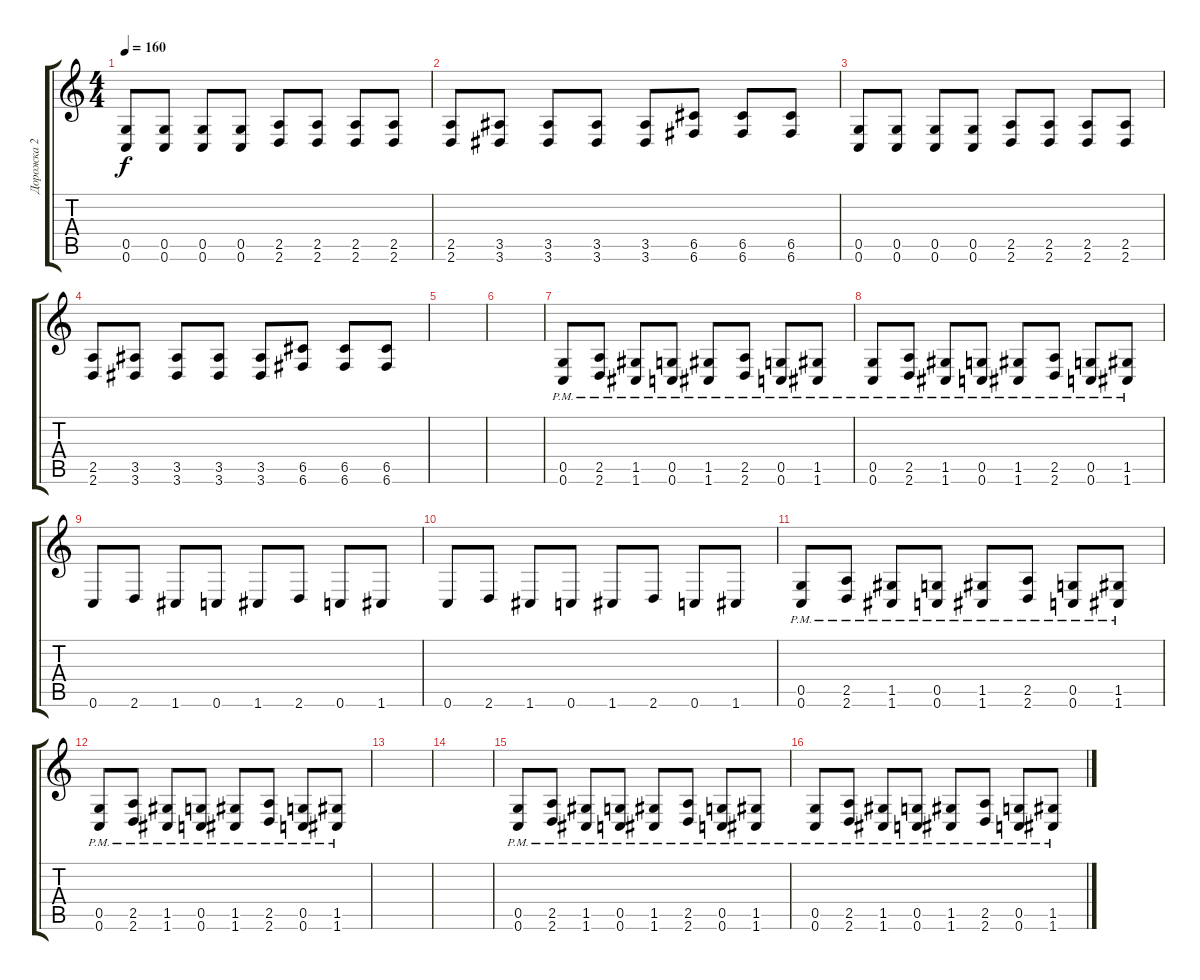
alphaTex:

\track ("Дорожка 2" "Дорожка 2") {instrument distortionguitar}
\staff {score tabs}
\tuning (D4 A3 F3 C3 G2 C2) {hide}
\ts (4 4)
\tempo 160
\clef g2
\ks c
(0.5 0.6).8{dy f} (0.5 0.6).8 (0.5 0.6).8 (0.5 0.6).8 (2.5 2.6).8 (2.5 2.6).8 (2.5 2.6).8 (2.5 2.6).8 |
(2.5 2.6).8 (3.5 3.6).8 (3.5 3.6).8 (3.5 3.6).8 (3.5 3.6).8 (6.5 6.6).8 (6.5 6.6).8 (6.5 6.6).8 |
(0.5 0.6).8 (0.5 0.6).8 (0.5 0.6).8 (0.5 0.6).8 (2.5 2.6).8 (2.5 2.6).8 (2.5 2.6).8 (2.5 2.6).8 |
(2.5 2.6).8 (3.5 3.6).8 (3.5 3.6).8 (3.5 3.6).8 (3.5 3.6).8 (6.5 6.6).8 (6.5 6.6).8 (6.5 6.6).8 |
|
|
(0.5{pm} 0.6{pm}).8 (2.5{pm} 2.6{pm}).8 (1.5{pm} 1.6{pm}).8 (0.5{pm} 0.6{pm}).8 (1.5{pm} 1.6{pm}).8 (2.5{pm} 2.6{pm}).8 (0.5{pm} 0.6{pm}).8 (1.5{pm} 1.6{pm}).8 |
(0.5{pm} 0.6{pm}).8 (2.5{pm} 2.6{pm}).8 (1.5{pm} 1.6{pm}).8 (0.5{pm} 0.6{pm}).8 (1.5{pm} 1.6{pm}).8 (2.5{pm} 2.6{pm}).8 (0.5{pm} 0.6{pm}).8 (1.5{pm} 1.6{pm}).8 |
0.6.8 2.6.8 1.6.8 0.6.8 1.6.8 2.6.8 0.6.8 1.6.8 |
0.6.8 2.6.8 1.6.8 0.6.8 1.6.8 2.6.8 0.6.8 1.6.8 |
(0.5{pm} 0.6{pm}).8 (2.5{pm} 2.6{pm}).8 (1.5{pm} 1.6{pm}).8 (0.5{pm} 0.6{pm}).8 (1.5{pm} 1.6{pm}).8 (2.5{pm} 2.6{pm}).8 (0.5{pm} 0.6{pm}).8 (1.5{pm} 1.6{pm}).8 |
(0.5{pm} 0.6{pm}).8 (2.5{pm} 2.6{pm}).8 (1.5{pm} 1.6{pm}).8 (0.5{pm} 0.6{pm}).8 (1.5{pm} 1.6{pm}).8 (2.5{pm} 2.6{pm}).8 (0.5{pm} 0.6{pm}).8 (1.5{pm} 1.6{pm}).8 |
|
|
(0.5{pm} 0.6{pm}).8 (2.5{pm} 2.6{pm}).8 (1.5{pm} 1.6{pm}).8 (0.5{pm} 0.6{pm}).8 (1.5{pm} 1.6{pm}).8 (2.5{pm} 2.6{pm}).8 (0.5{pm} 0.6{pm}).8 (1.5{pm} 1.6{pm}).8 |
(0.5{pm} 0.6{pm}).8 (2.5{pm} 2.6{pm}).8 (1.5{pm} 1.6{pm}).8 (0.5{pm} 0.6{pm}).8 (1.5{pm} 1.6{pm}).8 (2.5{pm} 2.6{pm}).8 (0.5{pm} 0.6{pm}).8 (1.5{pm} 1.6{pm}).8
